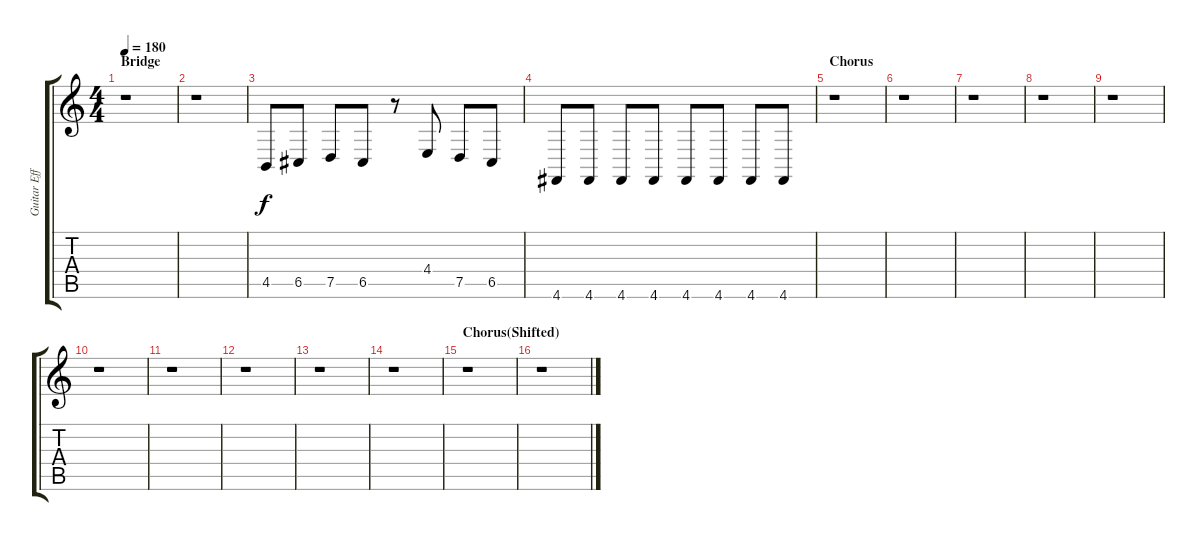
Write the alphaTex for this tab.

\track ("Guitar Effect" "Guitar Eff") {instrument violin}
\staff {score tabs}
\tuning (D4 A3 F3 C3 G2 D2) {hide}
\ts (4 4)
\section ("" "Bridge")
\tempo 180
\clef g2
\ks c
r.1{dy f} |
r.1 |
4.5.8{volume 12 instrument violin} 6.5.8 7.5.8 6.5.8 r.8 4.4.8 7.5.8 6.5.8 |
4.6.8 4.6.8 4.6.8 4.6.8 4.6.8 4.6.8 4.6.8 4.6.8 |
\section ("" "Chorus")
r.1 |
r.1 |
r.1 |
r.1 |
r.1 |
r.1 |
r.1 |
r.1 |
r.1 |
r.1 |
\section ("" "Chorus(Shifted)")
r.1 |
r.1
